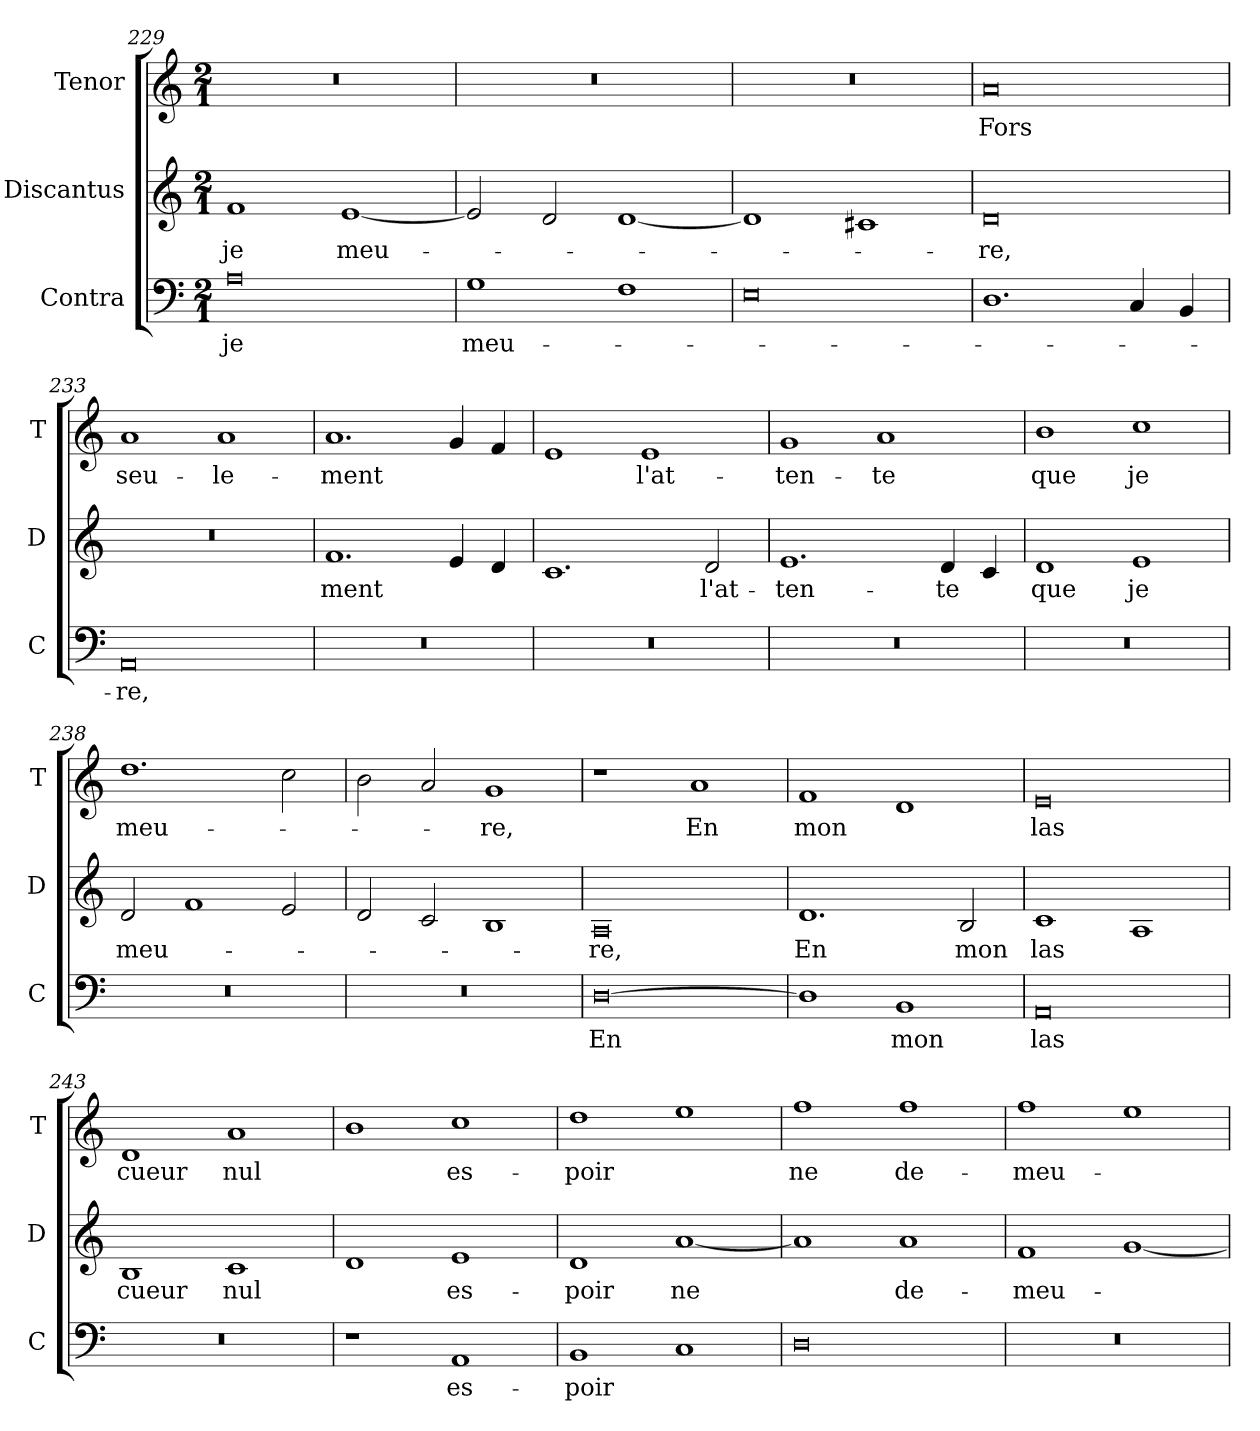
**kern	**text	**kern	**text	**kern	**text
*part3	*part3	*part2	*part2	*part1	*part1
*staff3	*staff3	*staff2	*staff2	*staff1	*staff1
*I"Contra	*	*I"Discantus	*	*I"Tenor	*
*I'C	*	*I'D	*	*I'T	*
*clefF4	*	*clefG2	*	*clefG2	*
*k[]	*	*k[]	*	*k[]	*
*M2/1	*	*M2/1	*	*M2/1	*
=229	=229	=229	=229	=229	=229
0A	je	1f	je	0r	.
.	.	[1e	meu-	.	.
=230	=230	=230	=230	=230	=230
1G	meu-	2e/]	.	0r	.
.	.	2d/	.	.	.
1F	.	[1d	.	.	.
=231	=231	=231	=231	=231	=231
0E	.	1d]	.	0r	.
.	.	1c#X	.	.	.
=232	=232	=232	=232	=232	=232
1.D	.	0d	-re,	0a	Fors
4C/	.	.	.	.	.
4BB/	.	.	.	.	.
=233	=233	=233	=233	=233	=233
0AA	-re,	0r	.	1a	seu-
.	.	.	.	1a	-le-
=234	=234	=234	=234	=234	=234
0r	.	1.f	ment	1.a	-ment
.	.	4e/	.	4g/	.
.	.	4d/	.	4f/	.
=235	=235	=235	=235	=235	=235
0r	.	1.c	.	1e	.
.	.	.	.	1e	l'at-
.	.	2d/	l'at-	.	.
=236	=236	=236	=236	=236	=236
0r	.	1.e	-ten-	1g	-ten-
.	.	.	.	1a	-te
.	.	4d/	-te	.	.
.	.	4c/	.	.	.
=237	=237	=237	=237	=237	=237
0r	.	1d	que	1b	que
.	.	1e	je	1cc	je
=238	=238	=238	=238	=238	=238
0r	.	2d/	meu-	1.dd	meu-
.	.	1f	.	.	.
.	.	2e/	.	2cc\	.
=239	=239	=239	=239	=239	=239
0r	.	2d/	.	2b\	.
.	.	2c/	.	2a/	.
.	.	1B	.	1g	-re,
=240	=240	=240	=240	=240	=240
[0D	En	0A	-re,	1r	.
.	.	.	.	1a	En
=241	=241	=241	=241	=241	=241
1D]	.	1.d	En	1f	mon
1BB	mon	.	.	1d	.
.	.	2B/	mon	.	.
=242	=242	=242	=242	=242	=242
0AA	las	1c	las	0e	las
.	.	1A	.	.	.
=243	=243	=243	=243	=243	=243
0r	.	1B	cueur	1d	cueur
.	.	1c	nul	1a	nul
=244	=244	=244	=244	=244	=244
1r	.	1d	.	1b	.
1AA	es-	1e	es-	1cc	es-
=245	=245	=245	=245	=245	=245
1BB	-poir	1d	-poir	1dd	-poir
1C	.	[1a	ne	1ee	.
=246	=246	=246	=246	=246	=246
0D	.	1a]	.	1ff	ne
.	.	1a	de-	1ff	de-
=247	=247	=247	=247	=247	=247
0r	.	1f	-meu-	1ff	-meu-
.	.	[1g	.	1ee	.
=	=	=	=	=	=
*-	*-	*-	*-	*-	*-
